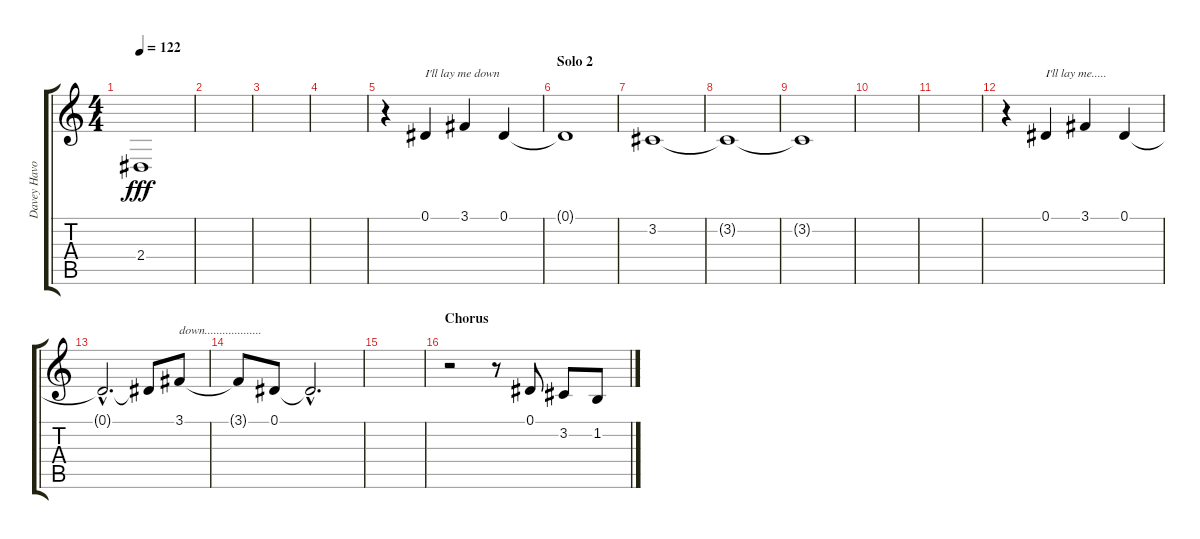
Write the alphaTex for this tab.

\track ("Davey Havok" "Davey Havo") {instrument trumpet}
\staff {score tabs}
\tuning (Eb4 Bb3 Gb3 Db3 Ab2 Eb2) {hide}
\ts (4 4)
\tempo 122
\clef g2
\ks c
2.4.1{dy fff} |
|
|
|
r.4 0.1.4{txt "I'll lay me down" volume 14} 3.1.4 0.1.4 |
\section ("" "Solo 2")
0.1{t}.1 |
3.2.1 |
3.2{t}.1 |
3.2{t}.1 |
|
|
r.4 0.1.4{txt "I'll lay me....."} 3.1.4 0.1.4 |
0.1{hac t}.2{d} 0.1{t}.8 3.1.8{txt "down..................."} |
3.1{t}.8 0.1.8 0.1{hac t}.2{d} |
|
\section ("" "Chorus")
r.2 r.8 0.1.8 3.2.8 1.2.8
